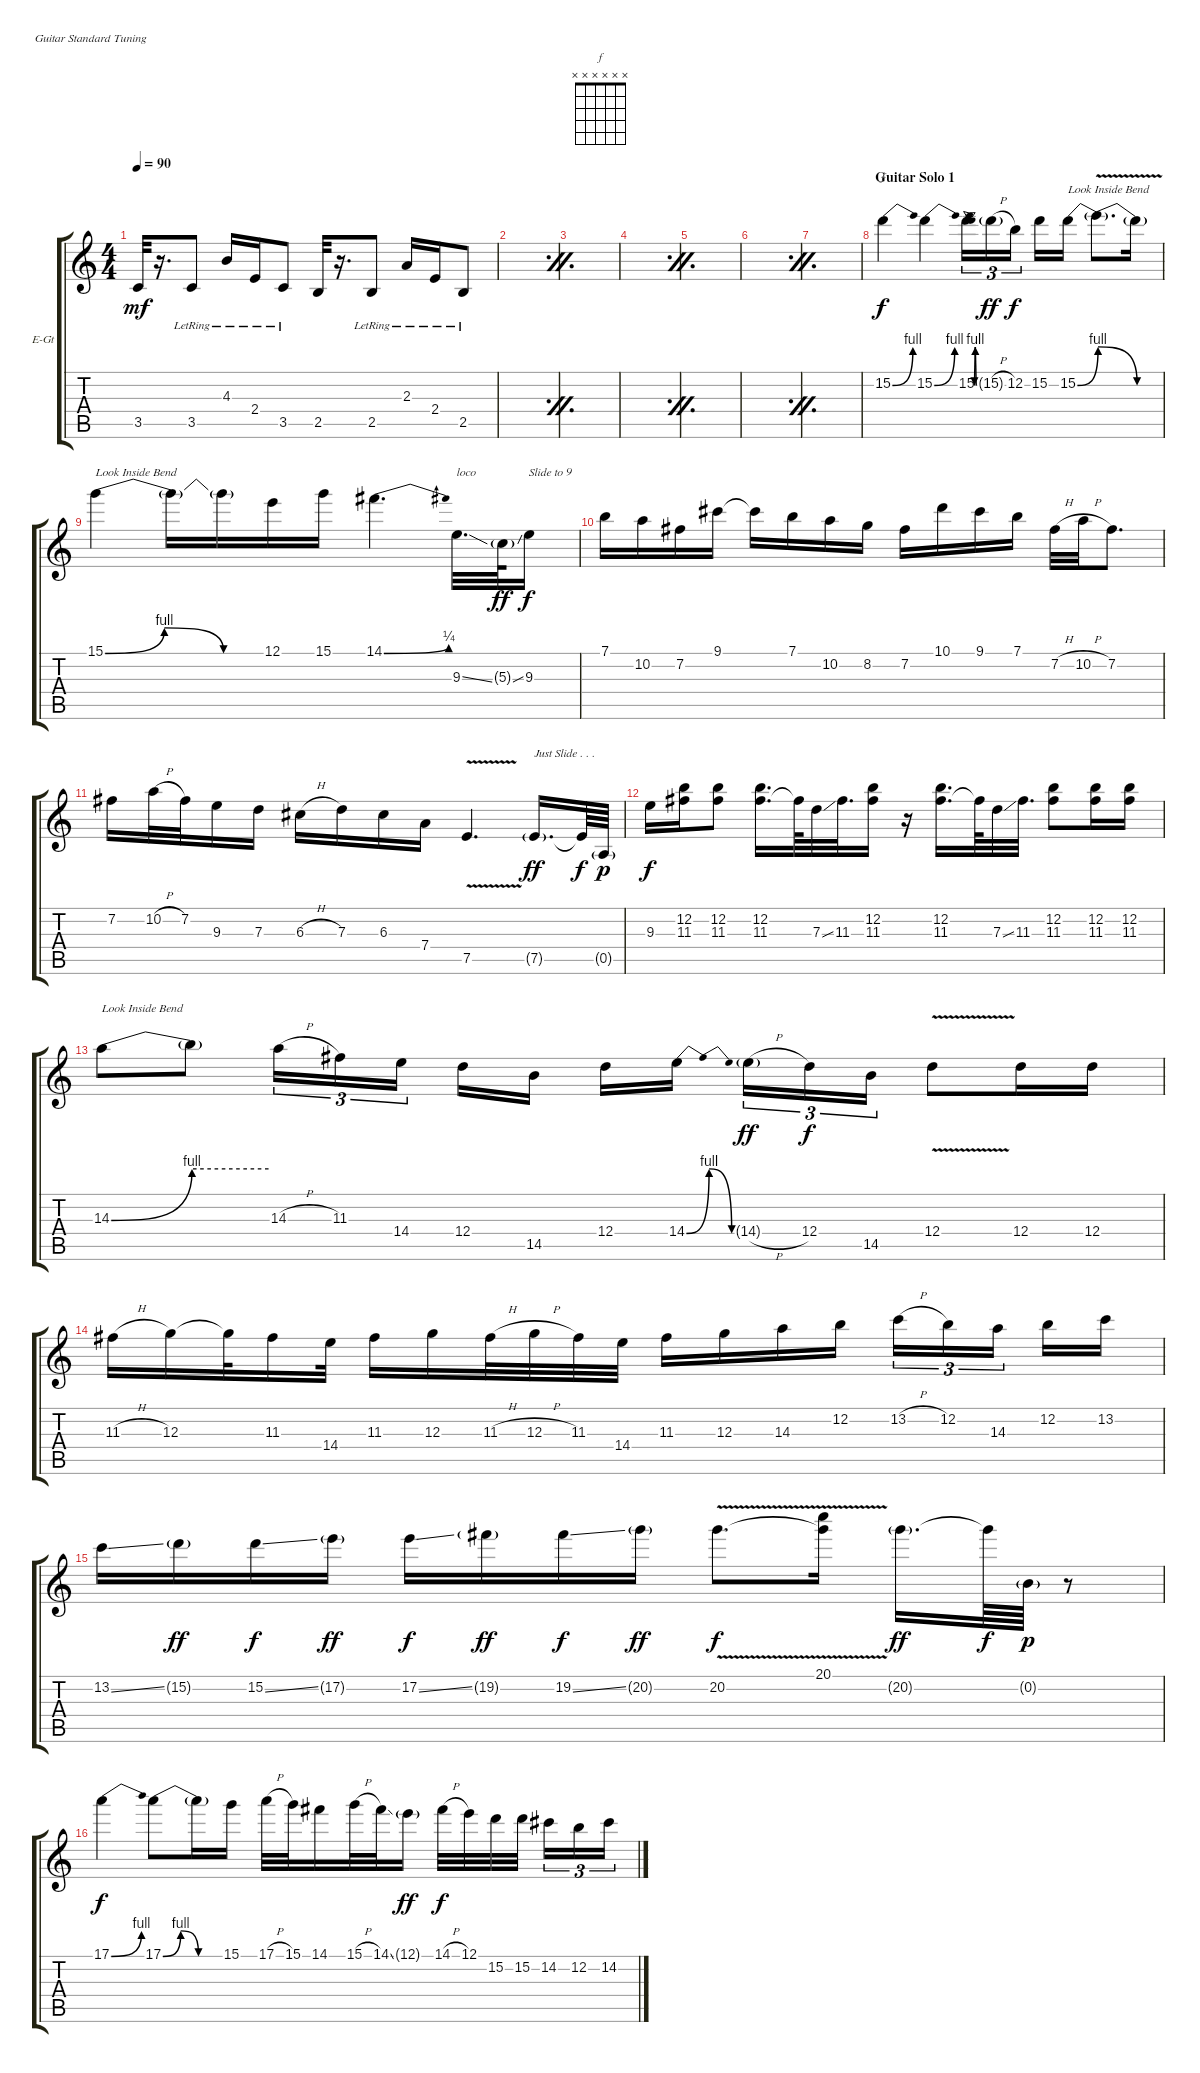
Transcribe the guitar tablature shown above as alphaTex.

\bracketExtendMode groupsimilarinstruments
\firstSystemTrackNameOrientation horizontal
\otherSystemsTrackNameOrientation horizontal
\track ("Gtr II Lead" "E-Gt") {instrument overdrivenguitar}
\staff {score tabs}
\tuning (E4 B3 G3 D3 A2 E2)
\chord ("f" x x x x x x)
\ts (4 4)
\tempo 90
\clef g2
\ks c
3.5.32{dy mf} r.16{d} 3.5{lr}.8 4.3{lr}.16 2.4{lr}.16 3.5{lr}.8 2.5.32 r.16{d} 2.5{lr}.8 2.3{lr}.16 2.4{lr}.16 2.5{lr}.8 |
\simile firstofdouble
|
\simile secondofdouble
|
\simile firstofdouble
|
\simile secondofdouble
|
\simile firstofdouble
|
\simile secondofdouble
|
\section ("" "Guitar Solo 1")
\simile none
15.2{be (bend 0 0 60 4)}.4{ch "f" dy f} 15.2{be (bend 0 0 60 4)}.4 15.2{be (bendrelease 0 0 30 4 30 4 60 0)}.16{tu (3 2)} 15.2{h g}.16{tu (3 2) dy ff} 12.2.16{tu (3 2) dy f} 15.2.16 15.2{be (bend 0 0 60 4)}.16{txt "Look Inside Bend"} 15.2{be (release 0 4 60 0) v t}.8{d} 15.2{be (hold 0 0 60 0) t}.16 |
15.1{be (bendrelease 0 0 30 4 30 4 60 0)}.4{txt "Look Inside Bend"} 15.1{t}.16 15.1{be (hold 0 0 60 0) t}.16 12.1.16 15.1.16 14.1{be (bend 0 0 60 1)}.4{d} 9.3{ss}.32{d txt "loco"} 5.3{ss g}.64{dy ff} 9.3.16{txt "Slide to 9" dy f} |
7.1.16 10.2.16 7.2.16 9.1.16 9.1{t}.16 7.1.16 10.2.16 8.2.16 7.2.16 10.1.16 9.1.16 7.1.16 7.2{h}.32 10.2{h}.32 7.2.8{d} |
7.2.16 10.2{h}.32 7.2.32 9.3.16 7.3.16 6.3{h}.16 7.3.16 6.3.16 7.4.16 7.5{v}.4{d} 7.5{g}.16{d txt "Just Slide . . ." dy ff} 7.5{t}.64{dy f} 0.5{g}.64{dy p} |
9.3.16{dy f} (12.2 11.3).16 (12.2 11.3).8 (12.2 11.3).16{d} 11.3{t}.64 7.3{ss}.32 11.3.32{d} (12.2 11.3).16 r.16 (12.2 11.3).16{d} 11.3{t}.64 7.3{ss}.32 11.3.32{d} (12.2 11.3).8 (12.2 11.3).16 (12.2 11.3).16 |
14.3{be (bend 0 0 60 4)}.8{txt "Look Inside Bend"} 14.3{be (hold 0 4 60 4) t}.8 14.3{h}.16{tu (3 2)} 11.3.16{tu (3 2)} 14.4.16{tu (3 2)} 12.4.16 14.5.16 12.4.16 14.4{be (bendrelease 0 0 30 4 30 4 60 0)}.16 14.4{h g}.16{tu (3 2) dy ff} 12.4.16{tu (3 2) dy f} 14.5.16{tu (3 2)} 12.4{v}.8 12.4.16 12.4.16 |
11.3{h}.16 12.3.16 12.3{t}.32 11.3.16 14.4.32 11.3.16 12.3.16 11.3{h}.32 12.3{h}.32 11.3.32 14.4.32 11.3.16 12.3.16 14.3.16 12.2.16 13.2{h}.16{tu (3 2)} 12.2.16{tu (3 2)} 14.3.16{tu (3 2)} 12.2.16 13.2.16 |
13.2{ss}.16 15.2{g}.16{dy ff} 15.2{ss}.16{dy f} 17.2{g}.16{dy ff} 17.2{ss}.16{dy f} 19.2{g}.16{dy ff} 19.2{ss}.16{dy f} 20.2{g}.16{dy ff} 20.2{v}.8{d dy f} (20.1 20.2{v t}).16 20.2{g}.16{d dy ff} 20.2{t}.64{dy f} 0.2{g}.64{dy p} r.8 |
17.1{be (bend 0 0 60 4)}.4{dy f} 17.1{be (bendrelease 0 0 30 4 30 4 60 0)}.8 17.1{be (hold 0 0 60 0) t}.16 15.1.16 17.1{h}.32 15.1.32 14.1.16 15.1{h}.32 14.1{ss}.32 12.1{g}.16{dy ff} 14.1{h}.32{dy f} 12.1.32 15.2.32 15.2.32 14.2.16{tu (3 2)} 12.2.16{tu (3 2)} 14.2{ss}.16{tu (3 2)}
